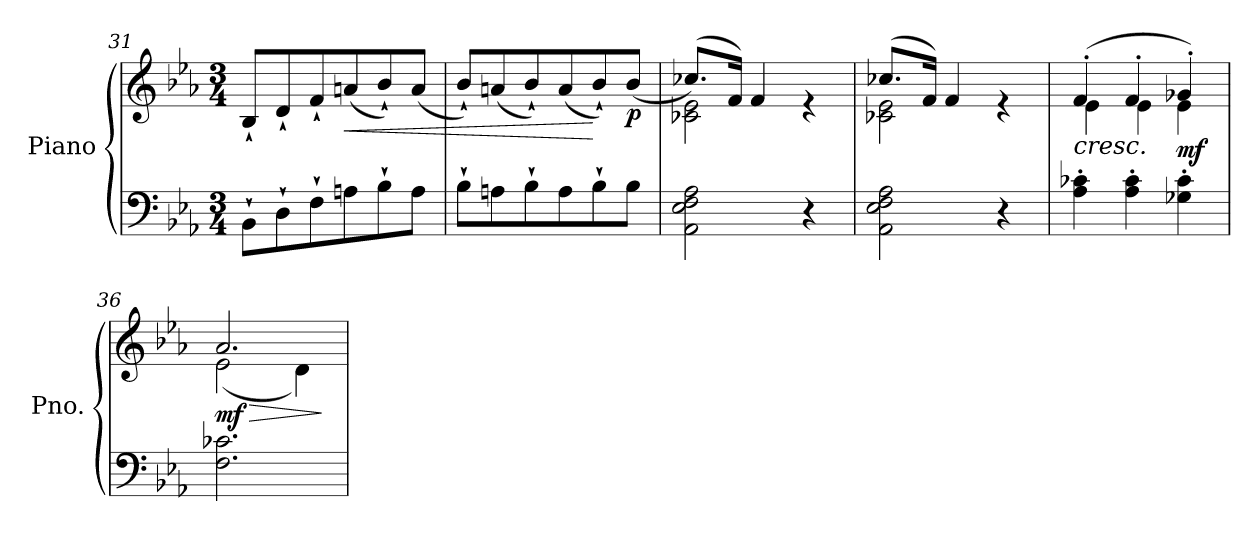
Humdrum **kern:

**kern	**kern	**dynam
*part1	*part1	*part1
*staff2	*staff1	*staff1/2
*I"Piano	*	*
*I'Pno.	*	*
*clefF4	*clefG2	*
*k[b-e-a-]	*k[b-e-a-]	*
*M3/4	*M3/4	*
=31	=31	=31
8BB-`\L	8B-`/L	.
8D`\	8d`/	.
8F`\	8f`/	.
!	!	!LO:HP:b
8An\	(<8an/	<
8B-`\	8b-`/)	.
8A\J	(<8a/J	.
!!LO:LB:g=z
=32	=32	=32
8B-`\L	8b-`/L)	.
8An\	(<8an/	.
8B-`\	8b-`/)	.
8A\	(<8a/	.
8B-`\	8b-`/)	[
!	!	!LO:DY:b
8B-\J	(<8b-/J	p
!!LO:LB:g=z
=33	=33	=33
*	*^	*
2AA-\ 2E-\ 2F\ 2A-\	(>8.cc-X/L)	2c-X\ 2e-\	.
.	16f/Jk)	.	.
.	4f/	.	.
4r	4re	4ryy	.
=34	=34	=34	=34
2AA-\ 2E-\ 2F\ 2A-\	(>8.cc-X/L	2c-X\ 2e-\	.
.	16f/Jk)	.	.
.	4f/	.	.
4r	4re	4ryy	.
=35	=35	=35	=35
!	!	!	!LO:HP:b
4A-\' 4c-X\'	(>4f'/	4e-\	<
4A-\' 4c-\'	4f'/	4e-\	.
!	!	!	!LO:DY:b
4G-X\' 4c-\'	4g-X'/)	4e-\	mf
*	*v	*v	*
.	.	[
=36	=36	=36
!	!	!LO:HP:b
*	*^	*
!	!	!	!LO:DY:n=1:b
2.F\ 2.c-X\	2.a-/	(<2e-\	> mf
.	.	4d\)	.
*	*v	*v	*
.	.	]
=	=	=
*-	*-	*-
